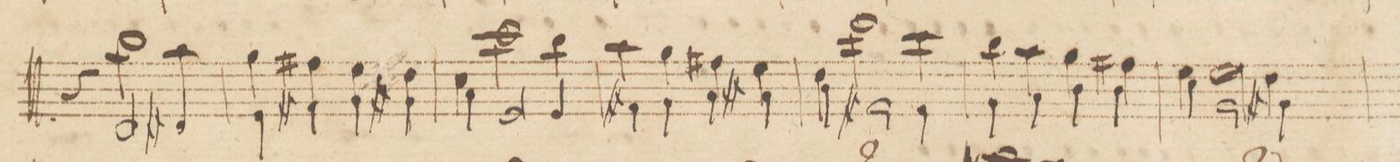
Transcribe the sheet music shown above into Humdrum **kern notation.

**kern	**dynam
*I"Oboe I i 2.	*
*clefG2	*
*k[fncngn]	*
*met(c|)	*
*M2/2	*
*^	*
4r	4r	.
2bb\	2d/	.
4aa\	4d#X/	.
=55	=55	=55
4gg\	4e\	.
4ff#X\	4f#X\	.
4ee\	4g\	.
4dd\	4g#X\	.
=56	=56	=56
4cc\	4a\	.
2ccc\	2e/	.
4bb\	4e/	.
=57	=57	=57
4aa\	4f#X\	.
4gg\	4g\	.
4ff#X\	4a\	.
4ee\	4a#X\	.
=58	=58	=58
4dd\	4b\	.
2ddd\	2f#X\	.
4ccc\	4f#\	.
=59	=59	=59
4bb\	4g\	.
4aa\	4a\	.
4gg\	4b\	.
4ff#X\	4b\	.
=60	=60	=60
4ee\	4cc\	.
2ee\	2g\	.
4dd\	4g#X\	.
=61	=61	=61
*-	*-	*-
